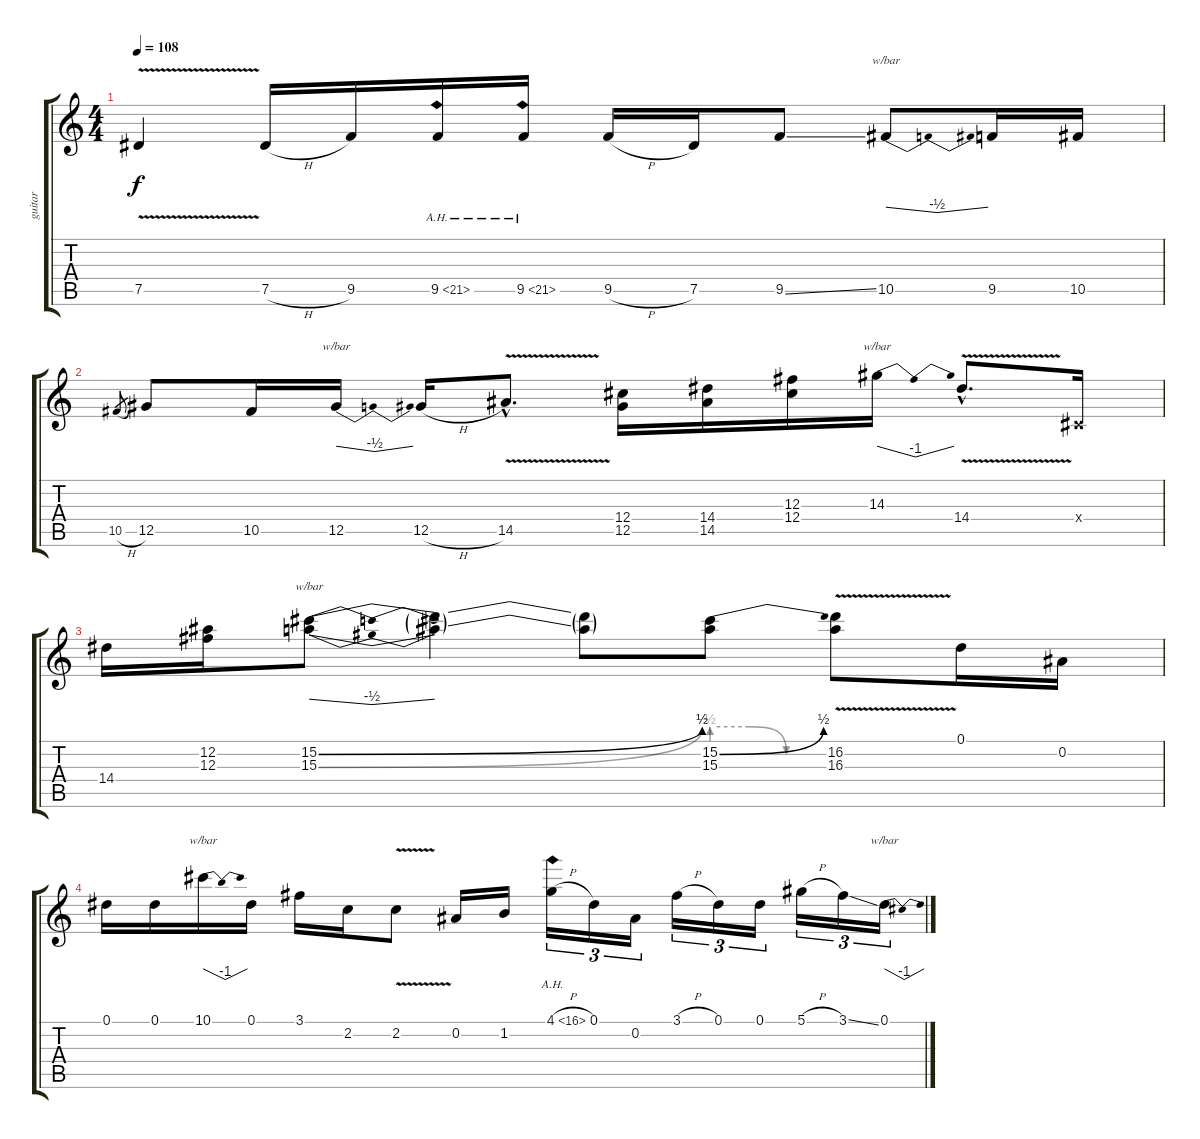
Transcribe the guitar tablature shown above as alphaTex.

\track ("guitar" "guitar") {instrument distortionguitar}
\staff {score tabs}
\tuning (Eb4 Bb3 Gb3 Db3 Ab2 Eb2) {hide}
\ts (4 4)
\tempo 108
\clef g2
\ks c
7.5{v}.4{dy f} 7.5{h}.16 9.5.16 9.5{ah 12}.16 9.5{ah 12}.16 9.5{h}.16 7.5.16 9.5{ss}.8 10.5.8{tbe (dip default 0 0 30 -2 60 0)} 9.5.16 10.5.16 |
10.5{h}.8{gr} 12.5.8 10.5.16 12.5.16{tbe (dip default 0 0 30 -2 60 0)} 12.5{h}.16 14.5{v hac}.8{d} (12.4 12.5).16 (14.4 14.5).16 (12.3 12.4).16 14.3.16{tbe (dip default 0 0 30 -4 60 0)} 14.4{v hac}.8{d} 0.4{x}.16 |
14.4.16 (12.2 12.3).16 (15.2{be (bend 0 0 60 2)} 15.3{be (bend 0 0 60 2)}).8{tbe (dip default 0 0 30 -2 60 0)} (15.2{t} 15.3{t}).4 (15.2{t} 15.3{t}).8 (15.2{be (bend 0 0 60 2)} 15.3{be (custom 0 2 20 2 40 0 60 0)}).8 (16.2{v} 16.3{v}).8 0.1.16 0.2.16 |
0.1.16 0.1.16 10.1.16{tbe (dip default 0 0 30 -4 60 0)} 0.1.16 3.1.16 2.2.16 2.2{v}.8 0.2.16 1.2.16 4.1{ah 12 h}.16{tu (3 2)} 0.1.16{tu (3 2)} 0.2.16{tu (3 2)} 3.1{h}.16{tu (3 2)} 0.1.16{tu (3 2)} 0.1.16{tu (3 2)} 5.1{h}.16{tu (3 2)} 3.1{ss}.16{tu (3 2)} 0.1.16{tu (3 2) tbe (dip default 0 0 30 -4 60 0)}
